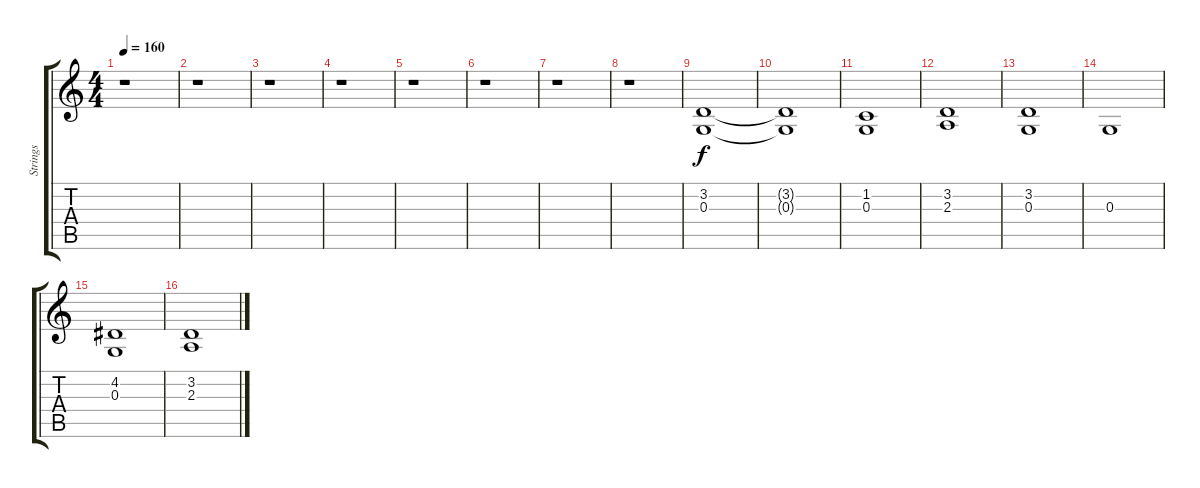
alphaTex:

\track ("Strings" "Strings") {instrument stringensemble1}
\staff {score tabs}
\tuning (E4 B3 G3 D3 A2 E2) {hide}
\ts (4 4)
\tempo 160
\clef g2
\ks c
r.1{dy f} |
r.1 |
r.1 |
r.1 |
r.1 |
r.1 |
r.1 |
r.1 |
(3.2 0.3).1 |
(3.2{t} 0.3{t}).1 |
(1.2 0.3).1 |
(3.2 2.3).1 |
(3.2 0.3).1 |
0.3.1 |
(4.2 0.3).1 |
(3.2 2.3).1
